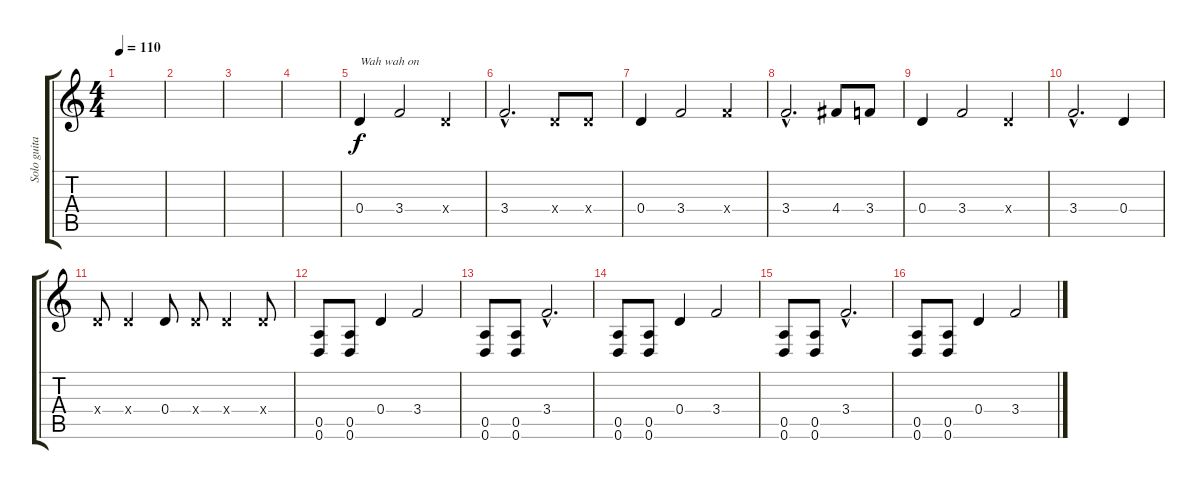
\track ("Solo guitar" "Solo guita") {instrument electricguitarclean}
\staff {score tabs}
\tuning (E4 B3 G3 D3 A2 D2) {hide}
\ts (4 4)
\tempo 110
\clef g2
\ks c
|
|
|
|
0.4.4{txt "Wah wah on"} 3.4.2 0.4{x}.4 |
3.4{hac}.2{d} 0.4{x}.8 0.4{x}.8 |
0.4.4 3.4.2 3.4{x}.4 |
3.4{hac}.2{d} 4.4.8 3.4.8 |
0.4.4 3.4.2 0.4{x}.4 |
3.4{hac}.2{d} 0.4.4 |
0.4{x}.8 0.4{x}.4 0.4.8 0.4{x}.8 0.4{x}.4 0.4{x}.8 |
(0.5 0.6).8 (0.5 0.6).8 0.4.4 3.4.2 |
(0.5 0.6).8 (0.5 0.6).8 3.4{hac}.2{d} |
(0.5 0.6).8 (0.5 0.6).8 0.4.4 3.4.2 |
(0.5 0.6).8 (0.5 0.6).8 3.4{hac}.2{d} |
(0.5 0.6).8 (0.5 0.6).8 0.4.4 3.4.2
